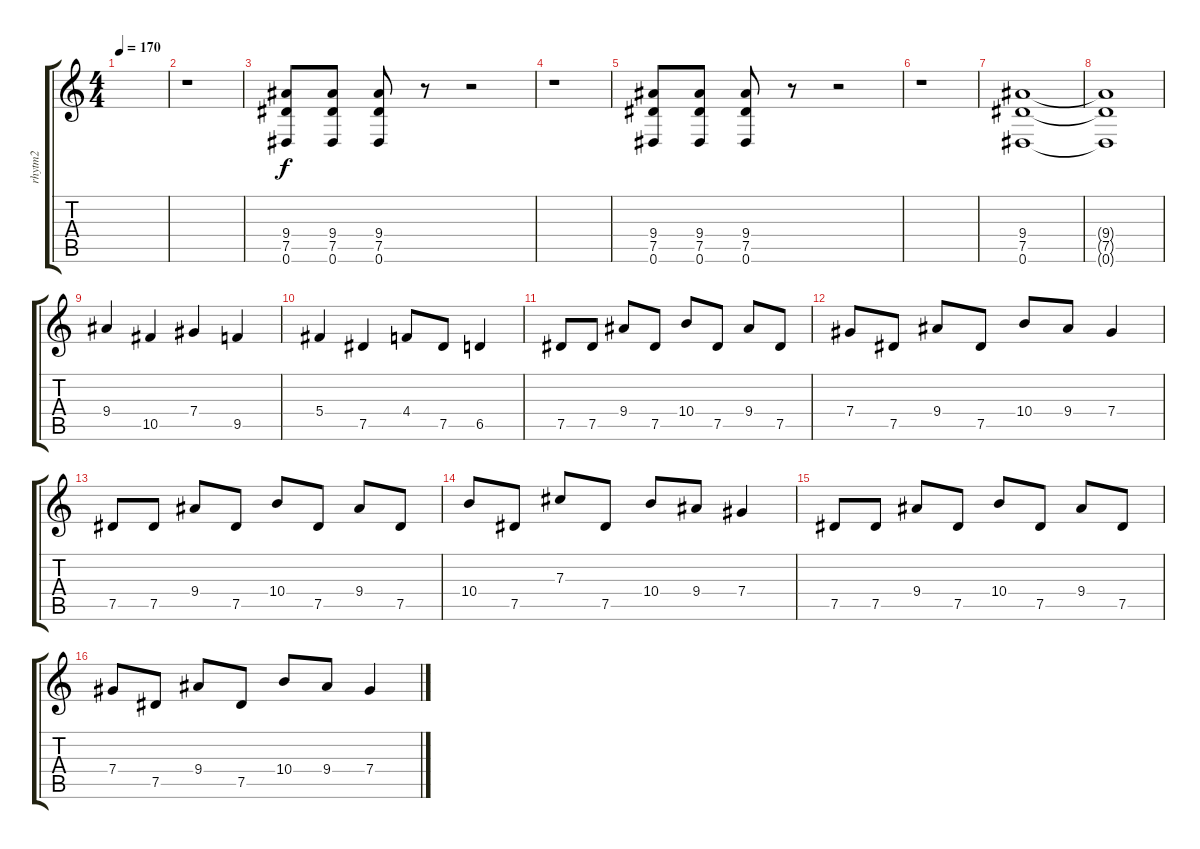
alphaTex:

\track ("rhytm2" "rhytm2") {instrument distortionguitar}
\staff {score tabs}
\tuning (Eb4 Bb3 Gb3 Db3 Ab2 Eb2) {hide}
\ts (4 4)
\tempo 170
\clef g2
\ks c
|
r.1 |
(9.4 7.5 0.6).8 (9.4 7.5 0.6).8 (9.4 7.5 0.6).8 r.8 r.2 |
r.1 |
(9.4 7.5 0.6).8 (9.4 7.5 0.6).8 (9.4 7.5 0.6).8 r.8 r.2 |
r.1 |
(9.4 7.5 0.6).1 |
(9.4{t} 7.5{t} 0.6{t}).1 |
9.4.4 10.5.4 7.4.4 9.5.4 |
5.4.4 7.5.4 4.4.8 7.5.8 6.5.4 |
7.5.8 7.5.8 9.4.8 7.5.8 10.4.8 7.5.8 9.4.8 7.5.8 |
7.4.8 7.5.8 9.4.8 7.5.8 10.4.8 9.4.8 7.4.4 |
7.5.8 7.5.8 9.4.8 7.5.8 10.4.8 7.5.8 9.4.8 7.5.8 |
10.4.8 7.5.8 7.3.8 7.5.8 10.4.8 9.4.8 7.4.4 |
7.5.8 7.5.8 9.4.8 7.5.8 10.4.8 7.5.8 9.4.8 7.5.8 |
7.4.8 7.5.8 9.4.8 7.5.8 10.4.8 9.4.8 7.4.4
